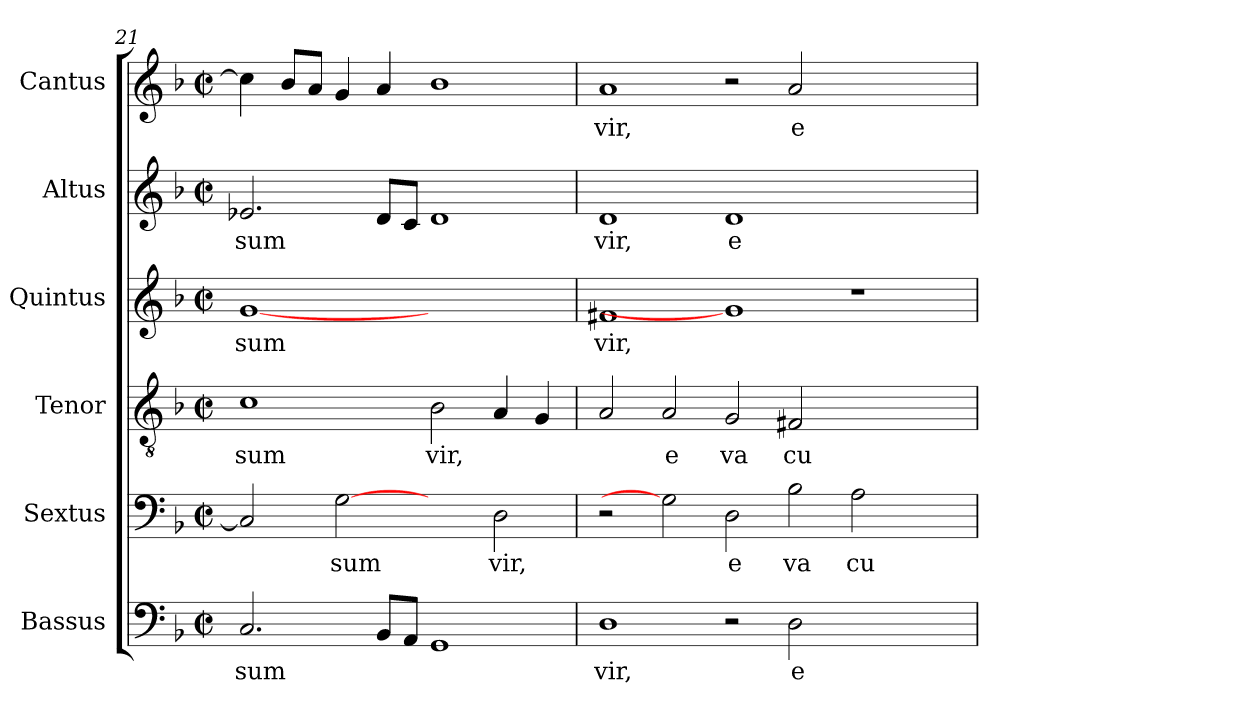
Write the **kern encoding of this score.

**kern	**text	**kern	**text	**kern	**text	**kern	**text	**kern	**text	**kern	**text
*part6	*part6	*part5	*part5	*part4	*part4	*part3	*part3	*part2	*part2	*part1	*part1
*staff6	*staff6	*staff5	*staff5	*staff4	*staff4	*staff3	*staff3	*staff2	*staff2	*staff1	*staff1
*I"Bassus	*	*I"Sextus	*	*I"Tenor	*	*I"Quintus	*	*I"Altus	*	*I"Cantus	*
*clefF4	*	*clefF4	*	*clefGv2	*	*clefG2	*	*clefG2	*	*clefG2	*
*k[b-]	*	*k[b-]	*	*k[b-]	*	*k[b-]	*	*k[b-]	*	*k[b-]	*
*F:	*	*F:	*	*F:	*	*F:	*	*F:	*	*F:	*
*M2/2	*	*M2/2	*	*M2/2	*	*M2/2	*	*M2/2	*	*M2/2	*
*met(c|)	*	*met(c|)	*	*met(c|)	*	*met(c|)	*	*met(c|)	*	*met(c|)	*
=21	=21	=21	=21	=21	=21	=21	=21	=21	=21	=21	=21
!	!LO:LY:b	!	!	!	!LO:LY:b:cj	!	!LO:LY:b:cj	!	!LO:LY:b	!	!
2.C/	sum	2C/]	.	1c	sum	[1g	sum	2.e-X/	sum	4cc\]	.
.	.	.	.	.	.	.	.	.	.	8b-/L	.
.	.	.	.	.	.	.	.	.	.	8a/J	.
!	!	!	!LO:LY:b:cj	!	!	!	!	!	!	!	!
.	.	[2G	sum	.	.	.	.	.	.	4g/	.
8BB-/L	.	.	.	.	.	.	.	8d/L	.	4a/	.
8AA/J	.	.	.	.	.	.	.	8c/J	.	.	.
!	!	!	!	!	!LO:LY:b	!	!	!	!	!	!
1GG	.	2ryy	.	2B-\	vir,	1ryy	.	1d	.	1b-	.
!	!	!	!LO:LY:b:cj	!	!	!	!	!	!	!	!
.	.	2D\	vir,	4A/	.	.	.	.	.	.	.
.	.	.	.	4G/	.	.	.	.	.	.	.
=22	=22	=22	=22	=22	=22	=22	=22	=22	=22	=22	=22
!	!LO:LY:b:cj	!	!	!	!	!	!LO:LY:b:cj	!	!LO:LY:b:cj	!	!LO:LY:b:cj
1D	vir,	2r	.	2A/	.	1f#X	vir,	1d	vir,	1a	vir,
!	!	!	!	!	!LO:LY:b:cj	!	!	!	!	!	!
.	.	2G]	.	2A/	e	.	.	.	.	.	.
!	!	!	!LO:LY:b:cj	!	!LO:LY:b:cj	!	!	!	!LO:LY:b:cj	!	!
2r	.	2D\	e	2G/	va	1g]	.	1d	e	2r	.
!	!LO:LY:b:cj	!	!LO:LY:b:cj	!	!LO:LY:b:cj	!	!	!	!	!	!LO:LY:b:cj
2D\	e	2B-\	va	2F#X/	cu	.	.	.	.	2a/	e
!	!	!	!LO:LY:b:cj	!	!	!	!	!	!	!	!
1ryy	.	2A\	cu	1ryy	.	1r	.	1ryy	.	1ryy	.
.	.	2ryy	.	.	.	.	.	.	.	.	.
=	=	=	=	=	=	=	=	=	=	=	=
*-	*-	*-	*-	*-	*-	*-	*-	*-	*-	*-	*-
